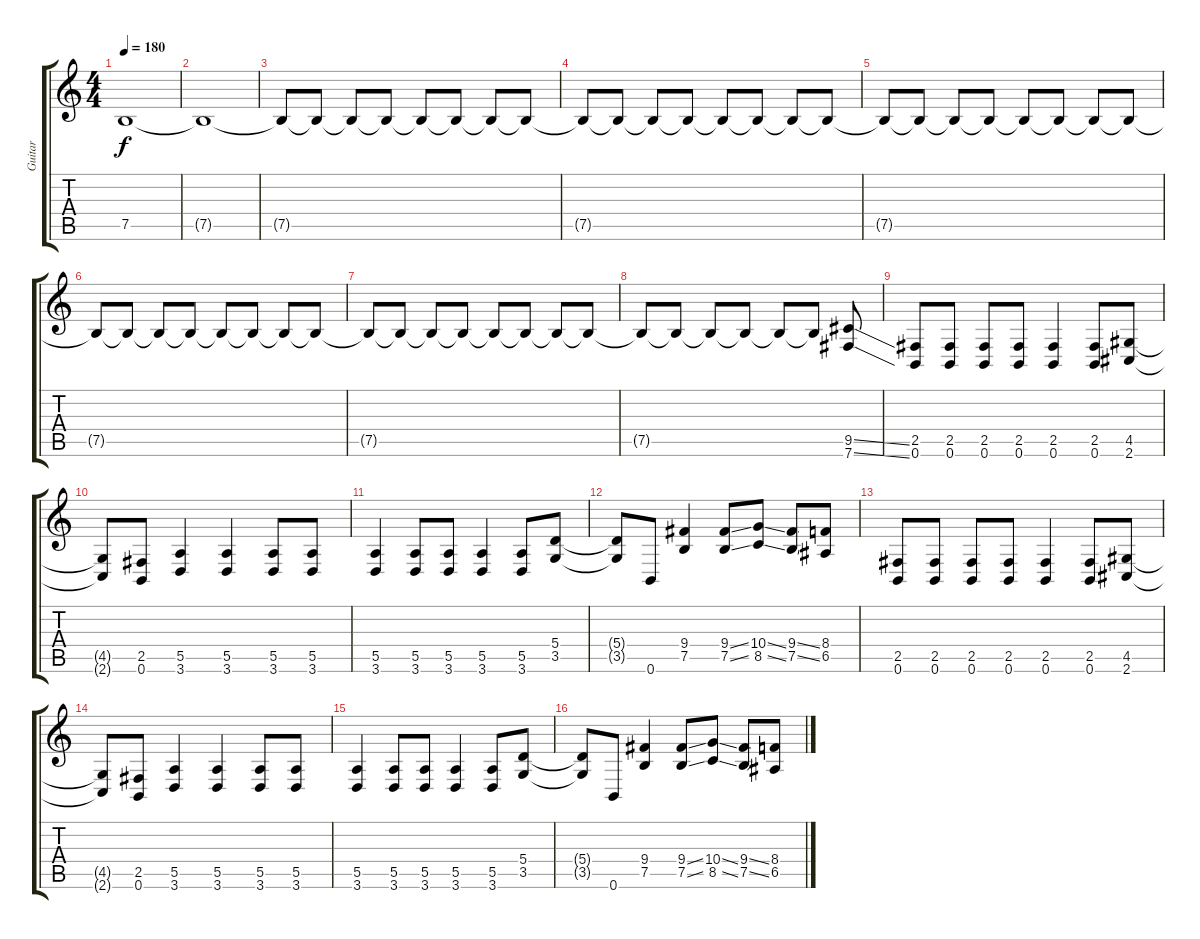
\track ("Guitar" "Guitar") {instrument distortionguitar}
\staff {score tabs}
\tuning (B3 Gb3 D3 A2 E2 B1) {hide}
\ts (4 4)
\tempo 180
\clef g2
\ks c
7.5{t}.1{dy f} |
7.5{t}.1 |
7.5{t}.8 7.5{t}.8 7.5{t}.8 7.5{t}.8 7.5{t}.8 7.5{t}.8 7.5{t}.8 7.5{t}.8 |
7.5{t}.8 7.5{t}.8 7.5{t}.8 7.5{t}.8 7.5{t}.8 7.5{t}.8 7.5{t}.8 7.5{t}.8 |
7.5{t}.8 7.5{t}.8 7.5{t}.8 7.5{t}.8 7.5{t}.8 7.5{t}.8 7.5{t}.8 7.5{t}.8 |
7.5{t}.8 7.5{t}.8 7.5{t}.8 7.5{t}.8 7.5{t}.8 7.5{t}.8 7.5{t}.8 7.5{t}.8 |
7.5{t}.8 7.5{t}.8 7.5{t}.8 7.5{t}.8 7.5{t}.8 7.5{t}.8 7.5{t}.8 7.5{t}.8 |
7.5{t}.8 7.5{t}.8 7.5{t}.8 7.5{t}.8 7.5{t}.8 7.5{t}.8 (9.5{ss} 7.6{ss}).8 |
(2.5 0.6).8 (2.5 0.6).8 (2.5 0.6).8 (2.5 0.6).8 (2.5 0.6).4 (2.5 0.6).8 (4.5 2.6).8 |
(4.5{t} 2.6{t}).8 (2.5 0.6).8 (5.5 3.6).4 (5.5 3.6).4 (5.5 3.6).8 (5.5 3.6).8 |
(5.5 3.6).4 (5.5 3.6).8 (5.5 3.6).8 (5.5 3.6).4 (5.5 3.6).8 (5.4 3.5).8 |
(5.4{t} 3.5{t}).8 0.6.8 (9.4 7.5).4 (9.4{ss} 7.5{ss}).8 (10.4{ss} 8.5{ss}).8 (9.4{ss} 7.5{ss}).8 (8.4 6.5).8 |
(2.5 0.6).8 (2.5 0.6).8 (2.5 0.6).8 (2.5 0.6).8 (2.5 0.6).4 (2.5 0.6).8 (4.5 2.6).8 |
(4.5{t} 2.6{t}).8 (2.5 0.6).8 (5.5 3.6).4 (5.5 3.6).4 (5.5 3.6).8 (5.5 3.6).8 |
(5.5 3.6).4 (5.5 3.6).8 (5.5 3.6).8 (5.5 3.6).4 (5.5 3.6).8 (5.4 3.5).8 |
(5.4{t} 3.5{t}).8 0.6.8 (9.4 7.5).4 (9.4{ss} 7.5{ss}).8 (10.4{ss} 8.5{ss}).8 (9.4{ss} 7.5{ss}).8 (8.4 6.5).8
